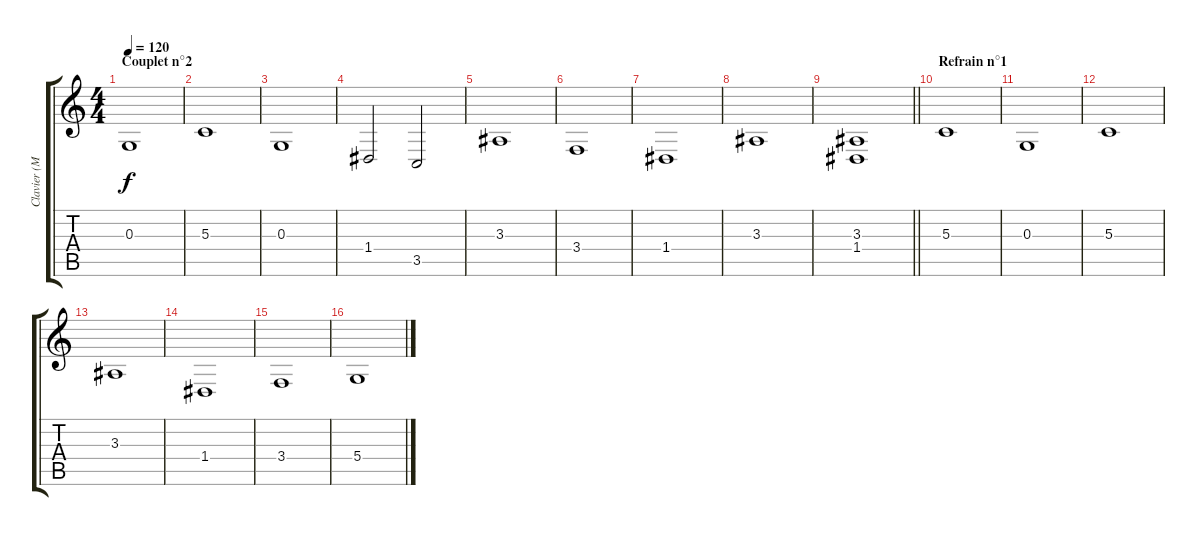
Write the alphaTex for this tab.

\track ("Clavier (Main Gauche)" "Clavier (M") {instrument stringensemble1}
\staff {score tabs}
\tuning (E4 B3 G3 D3 A2 E2) {hide}
\ts (4 4)
\section ("" "Couplet n°2")
\tempo 120
\clef g2
\ks c
0.3.1{dy f} |
5.3.1 |
0.3.1 |
1.4.2 3.5.2 |
3.3.1 |
3.4.1 |
1.4.1 |
3.3.1 |
\barLineRight lightlight
(3.3 1.4).1 |
\section ("" "Refrain n°1")
5.3.1 |
0.3.1 |
5.3.1 |
3.3.1 |
1.4.1 |
3.4.1 |
5.4.1
